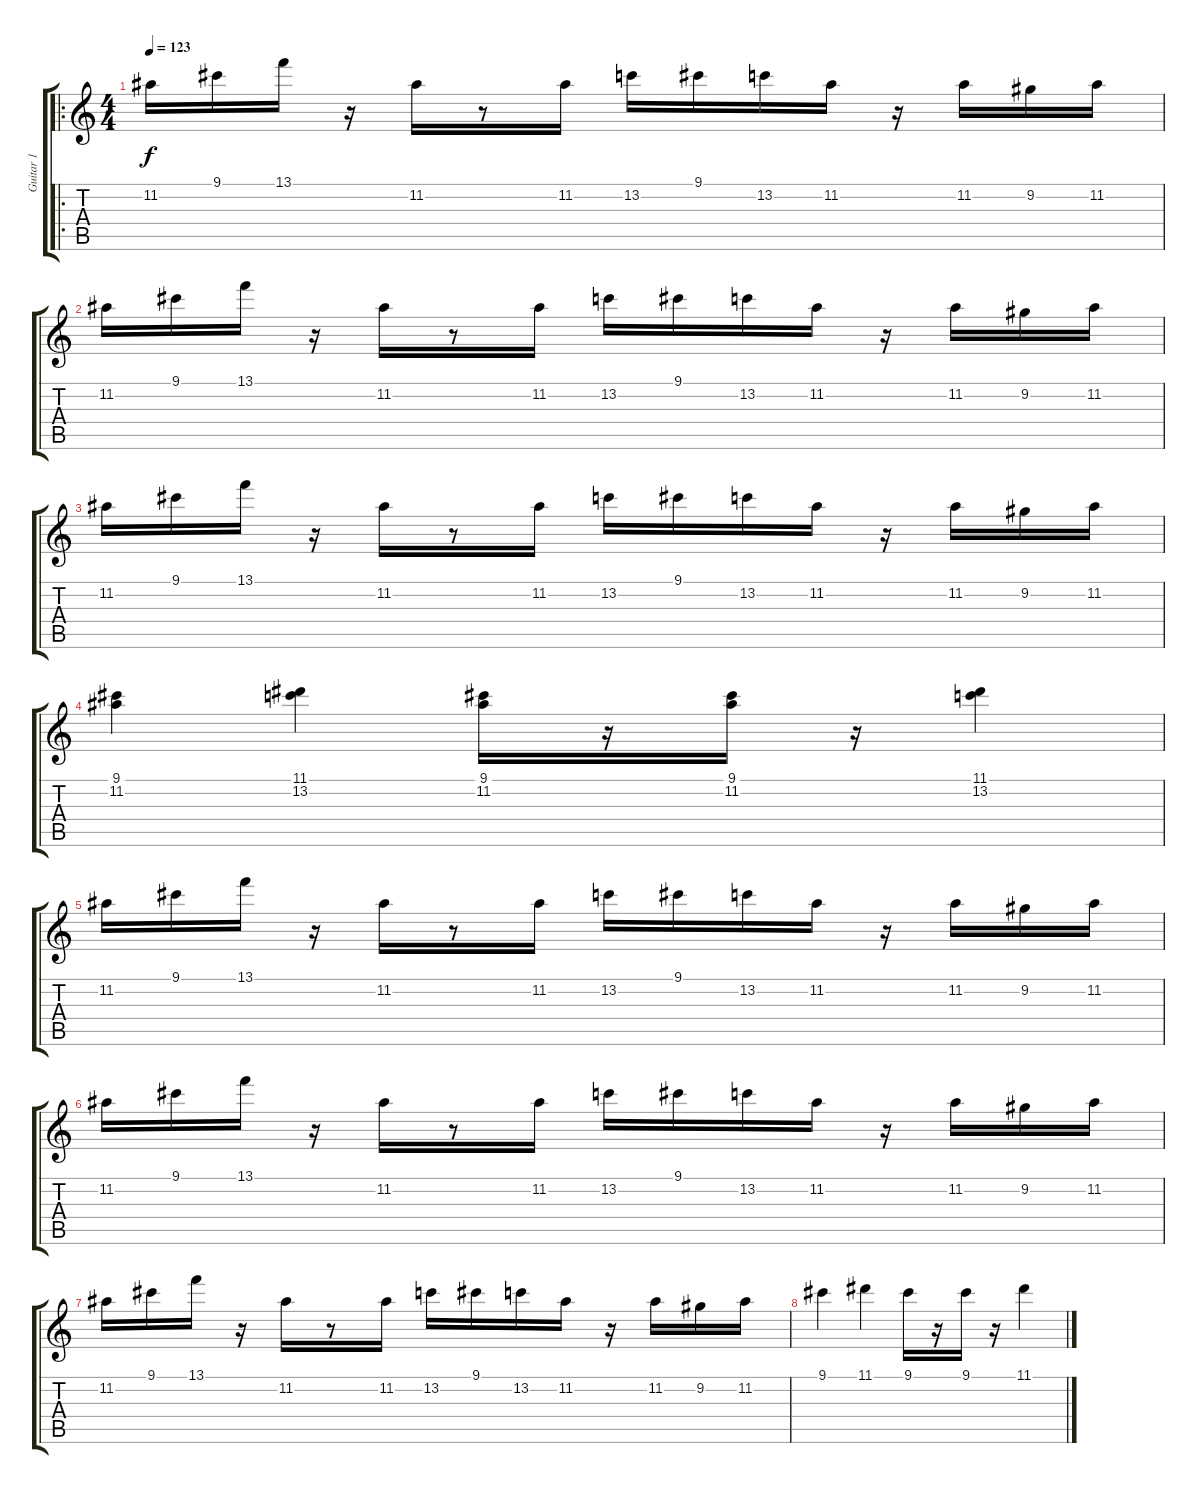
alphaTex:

\track ("Guitar 1" "Guitar 1") {instrument overdrivenguitar}
\staff {score tabs}
\tuning (E4 B3 G3 D3 A2 E2) {hide}
\ro
\ts (4 4)
\tempo 123
\clef g2
\ks c
11.2.16{txt "" dy f volume 12 instrument overdrivenguitar} 9.1.16 13.1.16 r.16 11.2.16 r.8 11.2.16 13.2.16 9.1.16 13.2.16 11.2.16 r.16 11.2.16 9.2.16 11.2.16 |
11.2.16 9.1.16 13.1.16 r.16 11.2.16 r.8 11.2.16 13.2.16 9.1.16 13.2.16 11.2.16 r.16 11.2.16 9.2.16 11.2.16 |
11.2.16 9.1.16 13.1.16 r.16 11.2.16 r.8 11.2.16 13.2.16 9.1.16 13.2.16 11.2.16 r.16 11.2.16 9.2.16 11.2.16 |
(9.1 11.2).4 (11.1 13.2).4 (9.1 11.2).16 r.16 (9.1 11.2).16 r.16 (11.1 13.2).4 |
11.2.16{volume 11} 9.1.16 13.1.16 r.16 11.2.16 r.8 11.2.16 13.2.16 9.1.16 13.2.16 11.2.16 r.16 11.2.16 9.2.16 11.2.16 |
11.2.16 9.1.16 13.1.16 r.16 11.2.16 r.8 11.2.16 13.2.16 9.1.16 13.2.16 11.2.16 r.16 11.2.16 9.2.16 11.2.16 |
11.2.16 9.1.16 13.1.16 r.16 11.2.16 r.8 11.2.16 13.2.16 9.1.16 13.2.16 11.2.16 r.16 11.2.16 9.2.16 11.2.16 |
9.1.4 11.1.4 9.1.16 r.16 9.1.16 r.16 11.1.4
